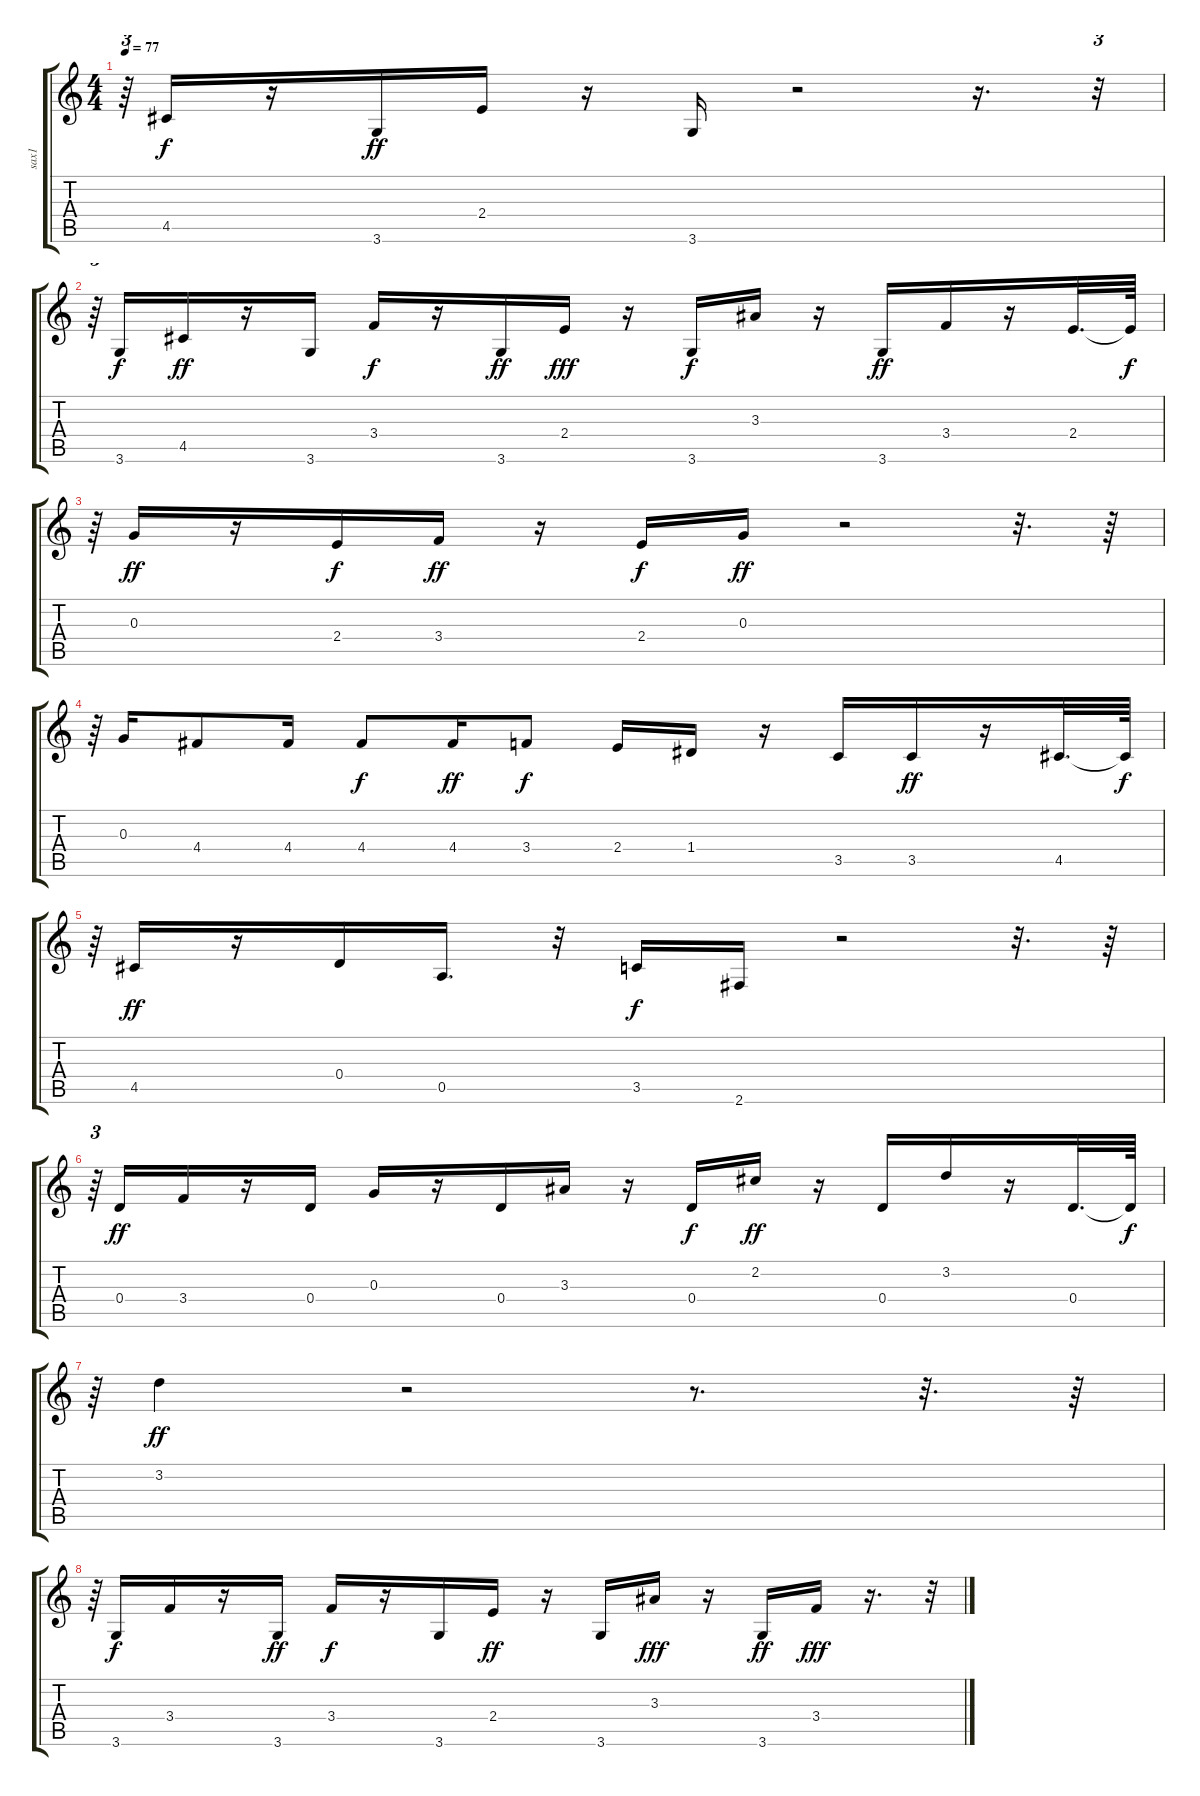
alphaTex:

\track ("sax1" "sax1") {instrument distortionguitar}
\staff {score tabs}
\tuning (E4 B3 G3 D3 A2 E2) {hide}
\ts (4 4)
\tempo 77
\clef g2
\ks c
r.64{tu (3 2) dy f} 4.5.16 r.16 3.6.16{dy ff} 2.4.16 r.16 3.6.16 r.2 r.16{d} r.32{tu (3 2)} |
r.64{tu (3 2)} 3.6.16{dy f} 4.5.16{dy ff} r.16 3.6.16 3.4.16{dy f} r.16 3.6.16{dy ff} 2.4.16{dy fff} r.16 3.6.16{dy f} 3.3.16 r.16 3.6.16{dy ff} 3.4.16 r.16 2.4.32{d} 2.4{t}.64{dy f} |
r.64{tu (3 2)} 0.3.16{dy ff} r.16 2.4.16{dy f} 3.4.16{dy ff} r.16 2.4.16{dy f} 0.3.16{dy ff} r.2 r.32{d} r.64 |
r.64{tu (3 2)} 0.3.16 4.4.8 4.4.16 4.4.8{dy f} 4.4.16{dy ff} 3.4.8{dy f} 2.4.16 1.4.16 r.16 3.5.16 3.5.16{dy ff} r.16 4.5.32{d} 4.5{t}.64{dy f} |
r.64{tu (3 2)} 4.5.16{dy ff} r.16 0.4.16 0.5.16{d} r.32 3.5.16{dy f} 2.6.16 r.2 r.32{d} r.64 |
r.64{tu (3 2)} 0.4.16{dy ff} 3.4.16 r.16 0.4.16 0.3.16 r.16 0.4.16 3.3.16 r.16 0.4.16{dy f} 2.2.16{dy ff} r.16 0.4.16 3.2.16 r.16 0.4.32{d} 0.4{t}.64{dy f} |
r.64{tu (3 2)} 3.2.4{dy ff} r.2 r.8{d} r.32{d} r.64 |
r.64{tu (3 2)} 3.6.16{dy f} 3.4.16 r.16 3.6.16{dy ff} 3.4.16{dy f} r.16 3.6.16 2.4.16{dy ff} r.16 3.6.16 3.3.16{dy fff} r.16 3.6.16{dy ff} 3.4.16{dy fff} r.16{d} r.32{tu (3 2)}
